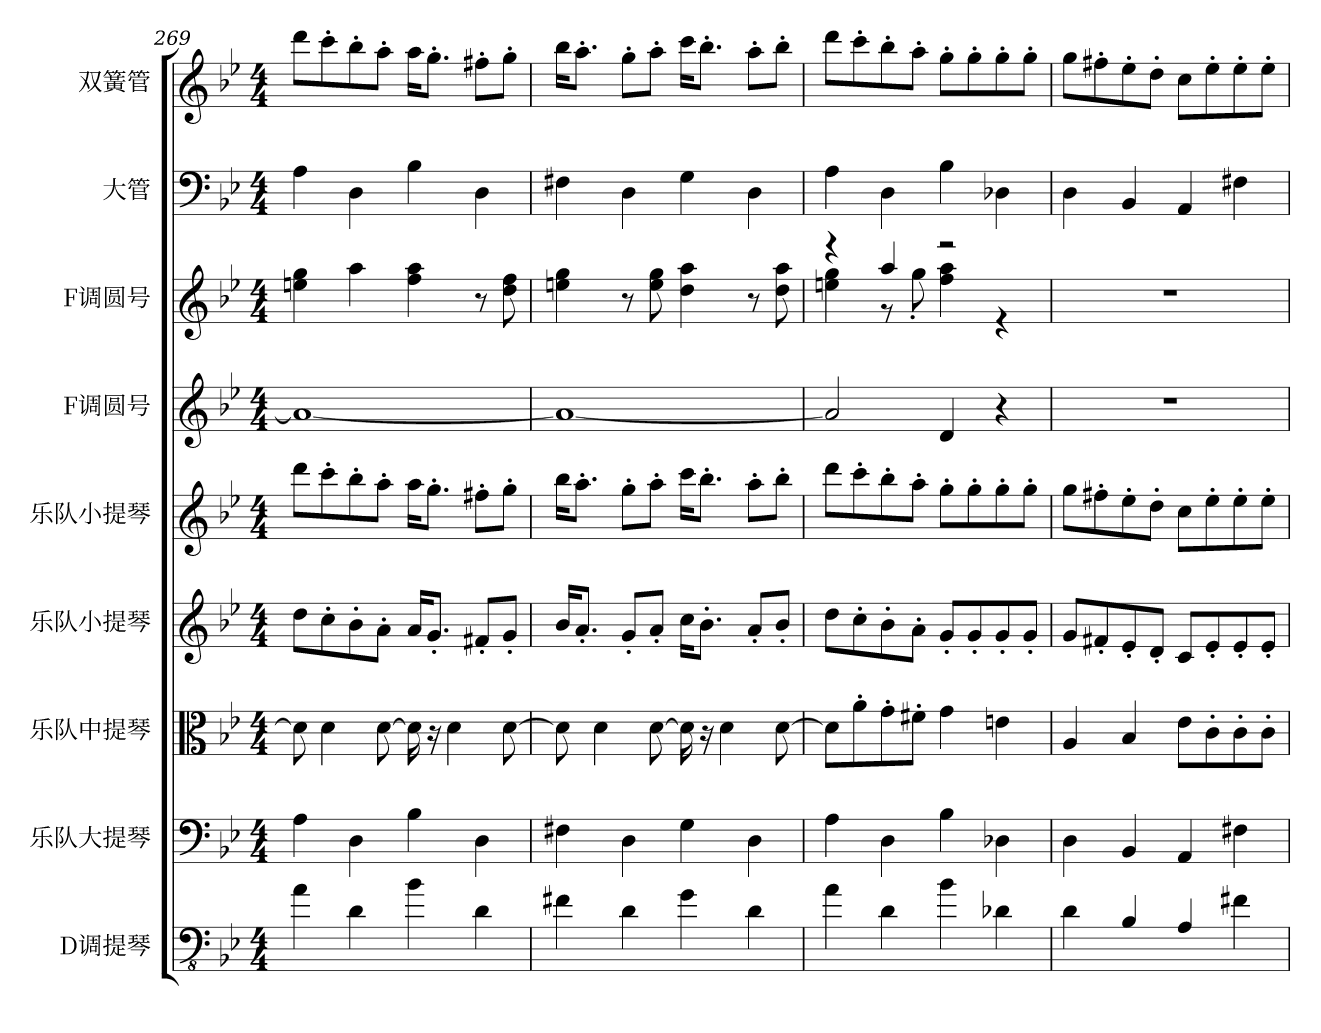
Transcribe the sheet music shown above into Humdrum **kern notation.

**kern	**kern	**kern	**kern	**kern	**kern	**kern	**kern	**kern
*part9	*part8	*part7	*part6	*part5	*part4	*part3	*part2	*part1
*staff9	*staff8	*staff7	*staff6	*staff5	*staff4	*staff3	*staff2	*staff1
*I"D调提琴	*I"乐队大提琴	*I"乐队中提琴	*I"乐队小提琴	*I"乐队小提琴	*I"F调圆号	*I"F调圆号	*I"大管	*I"双簧管
*clefFv4	*clefF4	*clefC3	*clefG2	*clefG2	*clefG2	*clefG2	*clefF4	*clefG2
*ITrd7c12	*	*	*	*	*ITrd4c7	*ITrd4c7	*	*
*k[b-e-]	*k[b-e-]	*k[b-e-]	*k[b-e-]	*k[b-e-]	*k[b-e-a-]	*k[b-e-a-]	*k[b-e-]	*k[b-e-]
*M4/4	*M4/4	*M4/4	*M4/4	*M4/4	*M4/4	*M4/4	*M4/4	*M4/4
=269	=269	=269	=269	=269	=269	=269	=269	=269
4AA\	4A\	8d\]	8dd\L	8ddd\L	1d_	4an\ 4cc\	4A\	8ddd\L
.	.	4d\	8cc'\	8ccc'\	.	.	.	8ccc'\
4DD\	4D\	.	8b-'\	8bb-'\	.	4dd\	4D\	8bb-'\
.	.	[8d\	8a'\J	8aa'\J	.	.	.	8aa'\J
4BB-\	4B-\	16d\]	16a/KL	16aa\KL	.	4b-\ 4dd\	4B-\	16aa\KL
.	.	16r	8.g'/J	8.gg'\J	.	.	.	8.gg'\J
.	.	4d\	.	.	.	.	.	.
4DD\	4D\	.	8f#X'/L	8ff#X'\L	.	8r	4D\	8ff#X'\L
.	.	[8d\	8g'/J	8gg'\J	.	8g\ 8b-\	.	8gg'\J
=270	=270	=270	=270	=270	=270	=270	=270	=270
4FF#X\	4F#X\	8d\]	16b-/KL	16bb-\KL	1d_	4an\ 4cc\	4F#X\	16bb-\KL
.	.	.	8.a'/J	8.aa'\J	.	.	.	8.aa'\J
.	.	4d\	.	.	.	.	.	.
4DD\	4D\	.	8g'/L	8gg'\L	.	8r	4D\	8gg'\L
.	.	[8d\	8a'/J	8aa'\J	.	8a\ 8cc\	.	8aa'\J
4GG\	4G\	16d\]	16cc\KL	16ccc\KL	.	4g\ 4dd\	4G\	16ccc\KL
.	.	16r	8.b-'\J	8.bb-'\J	.	.	.	8.bb-'\J
.	.	4d\	.	.	.	.	.	.
4DD\	4D\	.	8a'/L	8aa'\L	.	8r	4D\	8aa'\L
.	.	[8d\	8b-'/J	8bb-'\J	.	8g\ 8dd\	.	8bb-'\J
!!LO:PB:g=z
=271	=271	=271	=271	=271	=271	=271	=271	=271
*	*	*	*	*	*	*^	*	*
4AA\	4A\	8d\L]	8dd\L	8ddd\L	2d/]	4r	4an\ 4cc\	4A\	8ddd\L
.	.	8a'\	8cc'\	8ccc'\	.	.	.	.	8ccc'\
4DD\	4D\	8g'\	8b-'\	8bb-'\	.	4dd/	8r	4D\	8bb-'\
.	.	8f#X'\J	8a'\J	8aa'\J	.	.	8cc'\	.	8aa'\J
4BB-\	4B-\	4g\	8g'/L	8gg'\L	4G/	2r	4b-\ 4dd\	4B-\	8gg'\L
.	.	.	8g'/	8gg'\	.	.	.	.	8gg'\
4DD-X\	4D-X\	4en\	8g'/	8gg'\	4r	.	4r	4D-X\	8gg'\
.	.	.	8g'/J	8gg'\J	.	.	.	.	8gg'\J
*	*	*	*	*	*	*v	*v	*	*
=272	=272	=272	=272	=272	=272	=272	=272	=272
4DD\	4D\	4A/	8g/L	8gg\L	1r	1r	4D\	8gg\L
.	.	.	8f#X'/	8ff#X'\	.	.	.	8ff#X'\
4BBB-/	4BB-/	4B-/	8e-'/	8ee-'\	.	.	4BB-/	8ee-'\
.	.	.	8d'/J	8dd'\J	.	.	.	8dd'\J
4AAA/	4AA/	8e-\L	8c/L	8cc\L	.	.	4AA/	8cc\L
.	.	8c'\	8e-'/	8ee-'\	.	.	.	8ee-'\
4FF#X\	4F#X\	8c'\	8e-'/	8ee-'\	.	.	4F#X\	8ee-'\
.	.	8c'\J	8e-'/J	8ee-'\J	.	.	.	8ee-'\J
=	=	=	=	=	=	=	=	=
*-	*-	*-	*-	*-	*-	*-	*-	*-
